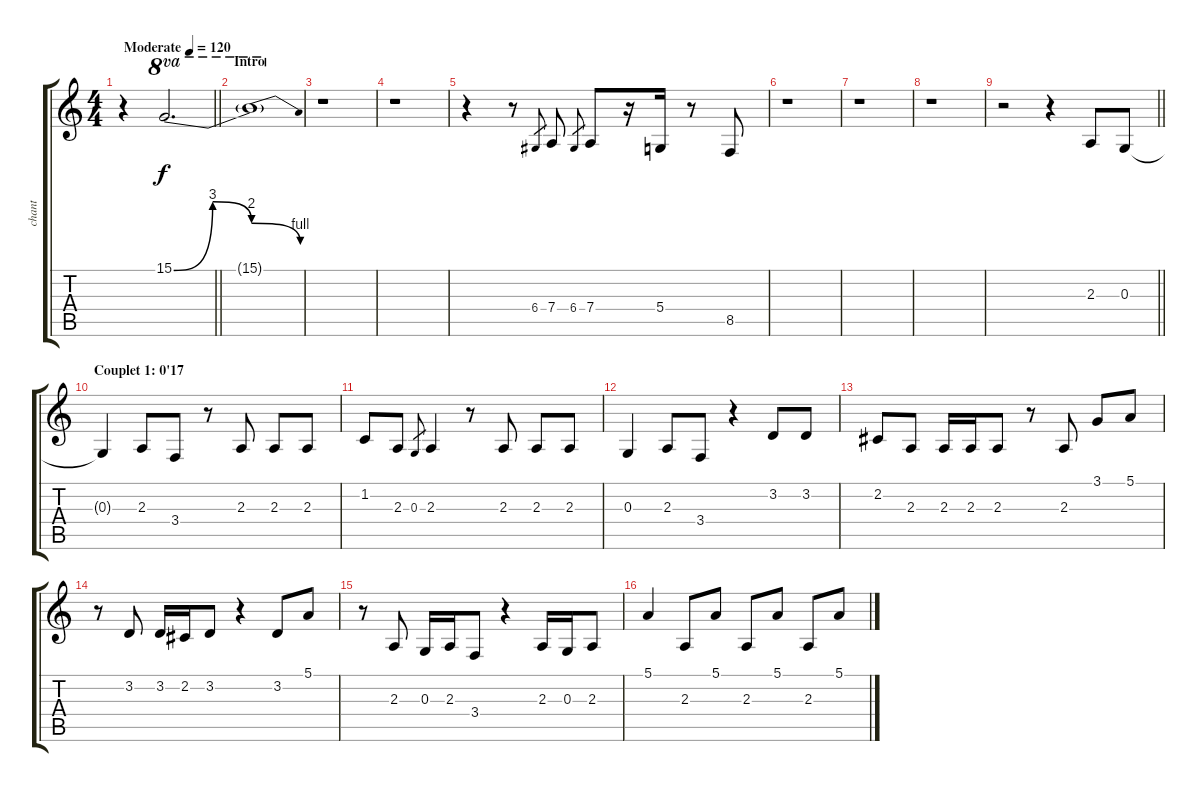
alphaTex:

\track ("chant" "chant") {instrument trumpet}
\staff {score tabs}
\tuning (E4 B3 G3 D3 A2 E2) {hide}
\ts (4 4)
\tempo (120 "Moderate")
\clef g2
\barLineRight lightlight
\ks c
r.4{dy f volume 5 instrument trumpet} 15.1{be (bendrelease 0 0 5 12 20 12 60 8)}.2{d ot 8va} |
\section ("" "Intro")
15.1{be (release 0 8 60 4) t}.1{ot 8va} |
r.1 |
r.1 |
r.4{volume 13 instrument altosax} r.8 6.4.8{gr} 7.4.8 6.4.8{gr} 7.4.8 r.16 5.4.16 r.8 8.5.8 |
r.1 |
r.1 |
r.1 |
\barLineRight lightlight
r.2 r.4 2.3.8 0.3.8 |
\section ("" "Couplet 1: 0'17")
0.3{t}.4 2.3.8 3.4.8 r.8 2.3.8 2.3.8 2.3.8 |
1.2.8 2.3.8 0.3.8{gr} 2.3.4 r.8 2.3.8 2.3.8 2.3.8 |
0.3.4 2.3.8 3.4.8 r.4 3.2.8 3.2.8 |
2.2.8 2.3.8 2.3.16 2.3.16 2.3.8 r.8 2.3.8 3.1.8 5.1.8 |
r.8 3.2.8 3.2.16 2.2.16 3.2.8 r.4 3.2.8 5.1.8 |
r.8 2.3.8 0.3.16 2.3.16 3.4.8 r.4 2.3.16 0.3.16 2.3.8 |
5.1.4 2.3.8 5.1.8 2.3.8 5.1.8 2.3.8 5.1.8
